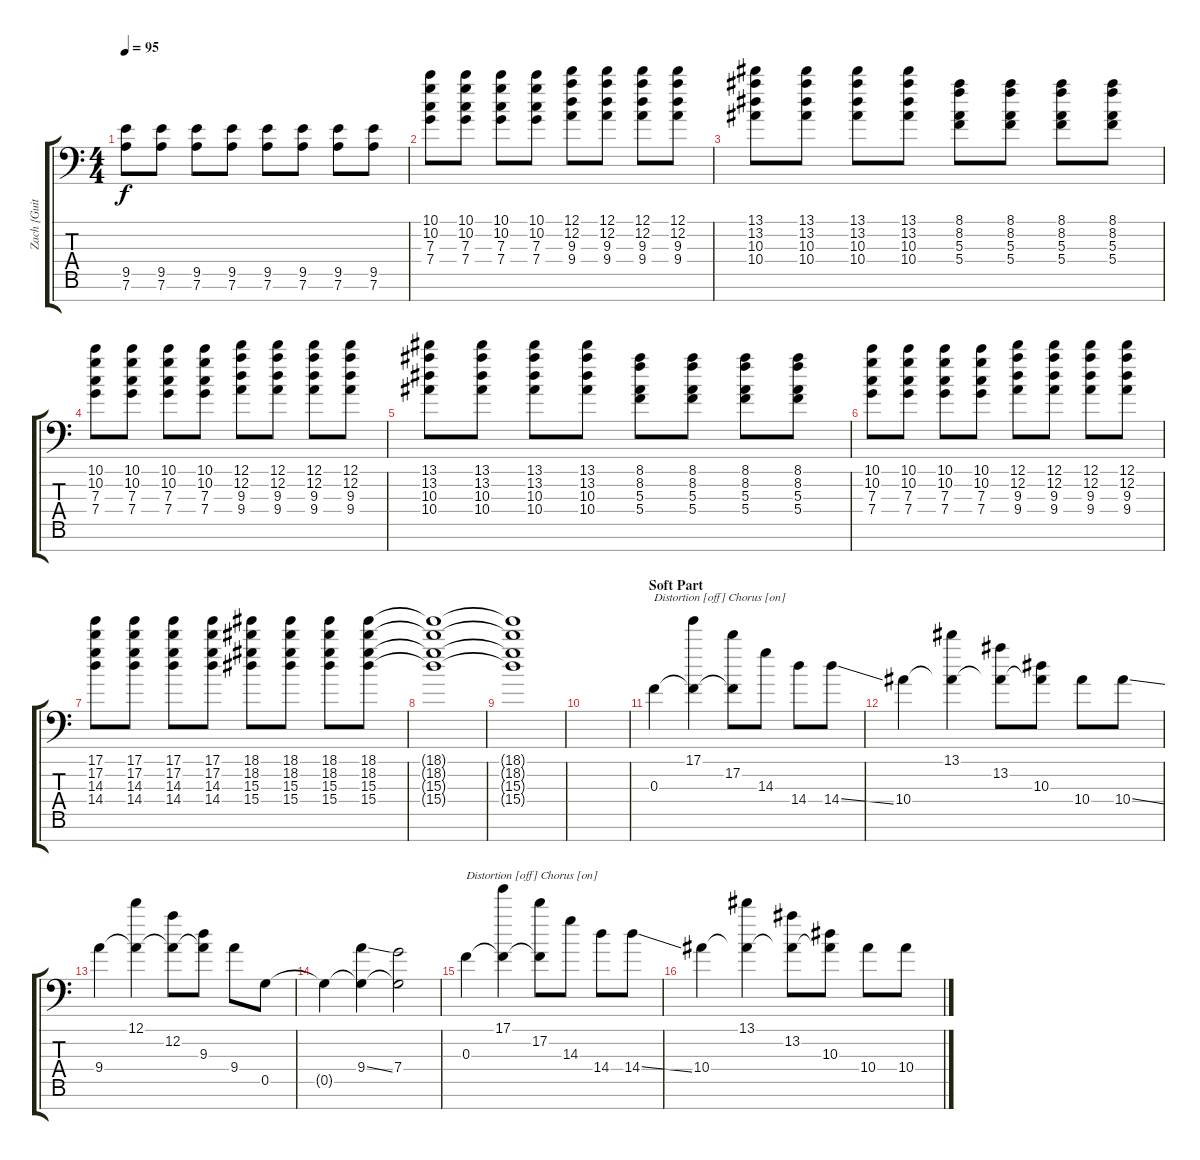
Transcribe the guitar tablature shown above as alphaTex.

\track ("Zach {Guitar}" "Zach {Guit") {instrument distortionguitar}
\staff {score tabs}
\tuning (D4 A3 F3 C3 G2 D2 G1) {hide}
\ts (4 4)
\tempo 95
\clef f4
\ks c
(9.5 7.6).8{dy f} (9.5 7.6).8 (9.5 7.6).8 (9.5 7.6).8 (9.5 7.6).8 (9.5 7.6).8 (9.5 7.6).8 (9.5 7.6).8 |
(10.1 10.2 7.3 7.4).8 (10.1 10.2 7.3 7.4).8 (10.1 10.2 7.3 7.4).8 (10.1 10.2 7.3 7.4).8 (12.1 12.2 9.3 9.4).8 (12.1 12.2 9.3 9.4).8 (12.1 12.2 9.3 9.4).8 (12.1 12.2 9.3 9.4).8 |
(13.1 13.2 10.3 10.4).8 (13.1 13.2 10.3 10.4).8 (13.1 13.2 10.3 10.4).8 (13.1 13.2 10.3 10.4).8 (8.1 8.2 5.3 5.4).8 (8.1 8.2 5.3 5.4).8 (8.1 8.2 5.3 5.4).8 (8.1 8.2 5.3 5.4).8 |
(10.1 10.2 7.3 7.4).8 (10.1 10.2 7.3 7.4).8 (10.1 10.2 7.3 7.4).8 (10.1 10.2 7.3 7.4).8 (12.1 12.2 9.3 9.4).8 (12.1 12.2 9.3 9.4).8 (12.1 12.2 9.3 9.4).8 (12.1 12.2 9.3 9.4).8 |
(13.1 13.2 10.3 10.4).8 (13.1 13.2 10.3 10.4).8 (13.1 13.2 10.3 10.4).8 (13.1 13.2 10.3 10.4).8 (8.1 8.2 5.3 5.4).8 (8.1 8.2 5.3 5.4).8 (8.1 8.2 5.3 5.4).8 (8.1 8.2 5.3 5.4).8 |
(10.1 10.2 7.3 7.4).8 (10.1 10.2 7.3 7.4).8 (10.1 10.2 7.3 7.4).8 (10.1 10.2 7.3 7.4).8 (12.1 12.2 9.3 9.4).8 (12.1 12.2 9.3 9.4).8 (12.1 12.2 9.3 9.4).8 (12.1 12.2 9.3 9.4).8 |
(17.1 17.2 14.3 14.4).8 (17.1 17.2 14.3 14.4).8 (17.1 17.2 14.3 14.4).8 (17.1 17.2 14.3 14.4).8 (18.1 18.2 15.3 15.4).8 (18.1 18.2 15.3 15.4).8 (18.1 18.2 15.3 15.4).8 (18.1 18.2 15.3 15.4).8{volume 11} |
(18.1{t} 18.2{t} 15.3{t} 15.4{t}).1{volume 8} |
(18.1{t} 18.2{t} 15.3{t} 15.4{t}).1{volume 5} |
|
\section ("" "Soft Part")
0.3.4{txt "Distortion [off] Chorus [on]" volume 14 instrument electricguitarjazz} (17.1 0.3{t}).4 (17.2 0.3{t}).8 14.3.8 14.4.8 14.4{ss}.8 |
10.4.4 (13.1 10.4{t}).4 (13.2 10.4{t}).8 (10.3 10.4{t}).8 10.4.8 10.4{ss}.8 |
9.4.4 (12.1 9.4{t}).4 (12.2 9.4{t}).8 (9.3 9.4{t}).8 9.4.8 0.5.8 |
0.5{t}.4 (9.4{ss} 0.5{t}).4 (7.4 0.5{t}).2 |
0.3.4{txt "Distortion [off] Chorus [on]" volume 14 instrument electricguitarjazz} (17.1 0.3{t}).4 (17.2 0.3{t}).8 14.3.8 14.4.8 14.4{ss}.8 |
10.4.4 (13.1 10.4{t}).4 (13.2 10.4{t}).8 (10.3 10.4{t}).8 10.4.8 10.4{ss}.8
